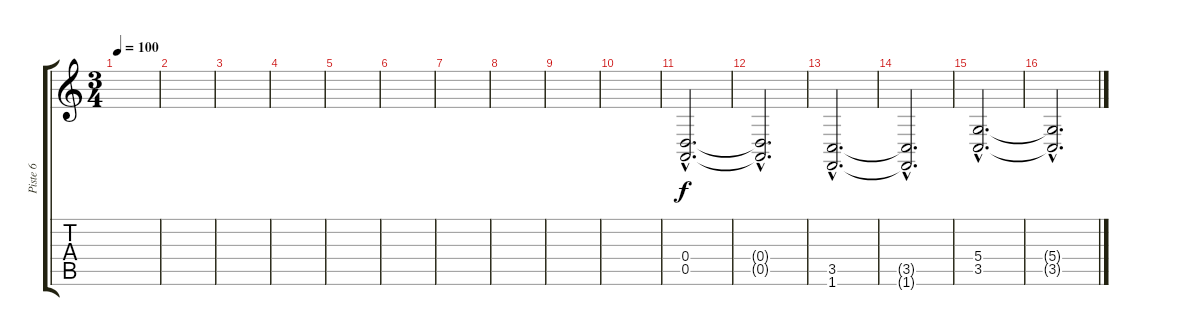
\track ("Piste 6" "Piste 6") {instrument pad2warm}
\staff {score tabs}
\tuning (E4 B3 G3 D3 A2 E2) {hide}
\ts (3 4)
\tempo 100
\clef g2
\ks c
|
|
|
|
|
|
|
|
|
|
(0.4{hac} 0.5{hac}).2{d} |
(0.4{hac t} 0.5{hac t}).2{d} |
(3.5{hac} 1.6{hac}).2{d} |
(3.5{hac t} 1.6{hac t}).2{d} |
(5.4{hac} 3.5{hac}).2{d} |
(5.4{hac t} 3.5{hac t}).2{d}
